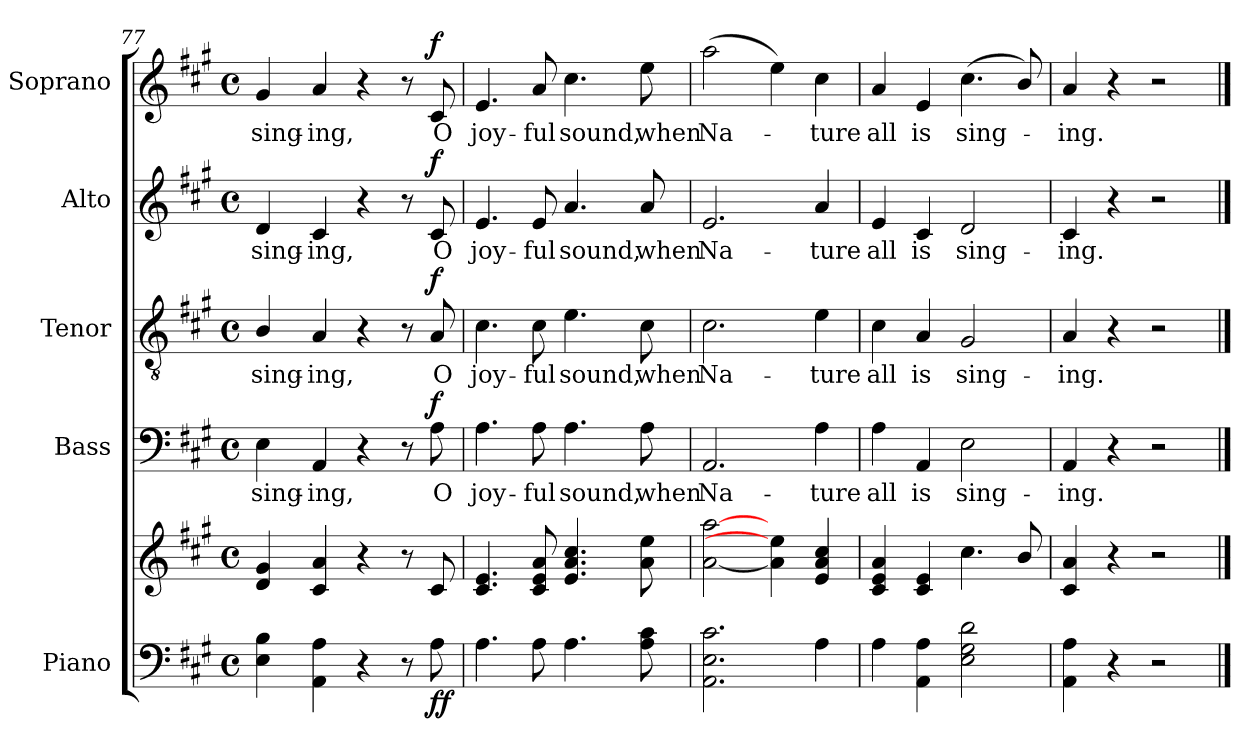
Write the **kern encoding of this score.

**kern	**kern	**dynam	**kern	**text	**dynam	**kern	**text	**dynam	**kern	**text	**dynam	**kern	**text	**dynam
*part5	*part5	*part5	*part4	*part4	*part4	*part3	*part3	*part3	*part2	*part2	*part2	*part1	*part1	*part1
*staff6	*staff5	*staff5/6	*staff4	*staff4	*staff4	*staff3	*staff3	*staff3	*staff2	*staff2	*staff2	*staff1	*staff1	*staff1
*I"Piano	*	*	*I"Bass	*	*	*I"Tenor	*	*	*I"Alto	*	*	*I"Soprano	*	*
*	*	*	*I'B	*	*	*I'T	*	*	*I'a	*	*	*I'S	*	*
*clefF4	*clefG2	*	*clefF4	*	*	*clefGv2	*	*	*clefG2	*	*	*clefG2	*	*
*k[f#c#g#]	*k[f#c#g#]	*	*k[f#c#g#]	*	*	*k[f#c#g#]	*	*	*k[f#c#g#]	*	*	*k[f#c#g#]	*	*
*A:	*A:	*	*A:	*	*	*A:	*	*	*A:	*	*	*A:	*	*
*M4/4	*M4/4	*	*M4/4	*	*	*M4/4	*	*	*M4/4	*	*	*M4/4	*	*
*met(c)	*met(c)	*	*met(c)	*	*	*met(c)	*	*	*met(c)	*	*	*met(c)	*	*
=77	=77	=77	=77	=77	=77	=77	=77	=77	=77	=77	=77	=77	=77	=77
!	!	!	!	!LO:LY:b	!	!	!LO:LY:b	!	!	!LO:LY:b	!	!	!LO:LY:b	!
4E 4B	4d 4g#	.	4E	sing-	.	4B/	sing-	.	4d	sing-	.	4g#	sing-	.
!	!	!	!	!LO:LY:b	!	!	!LO:LY:b	!	!	!LO:LY:b	!	!	!LO:LY:b	!
4AA 4A	4c# 4a	.	4AA	-ing,	.	4A	-ing,	.	4c#	-ing,	.	4a	-ing,	.
4r	4r	.	4r	.	.	4r	.	.	4r	.	.	4r	.	.
8r	8r	.	8r	.	.	8r	.	.	8r	.	.	8r	.	.
!	!	!LO:DY:b=2	!	!LO:LY:b	!	!	!LO:LY:b	!	!	!LO:LY:b	!	!	!LO:LY:b	!
!	!	!LO:DY:n=1:b	!	!	!LO:DY:b	!	!	!LO:DY:b	!	!	!LO:DY:b	!	!	!LO:DY:b
8A	8c#	f f	8A	O	f	8A	O	f	8c#	O	f	8c#	O	f
=78	=78	=78	=78	=78	=78	=78	=78	=78	=78	=78	=78	=78	=78	=78
!	!	!	!	!LO:LY:b	!	!	!LO:LY:b	!	!	!LO:LY:b	!	!	!LO:LY:b	!
4.A	4.c# 4.e	.	4.A	joy-	.	4.c#	joy-	.	4.e	joy-	.	4.e	joy-	.
!	!	!	!	!LO:LY:b	!	!	!LO:LY:b	!	!	!LO:LY:b	!	!	!LO:LY:b	!
8A	8c# 8e 8a	.	8A	-ful	.	8c#	-ful	.	8e	-ful	.	8a	-ful	.
!	!	!	!	!LO:LY:b	!	!	!LO:LY:b	!	!	!LO:LY:b	!	!	!LO:LY:b	!
4.A	4.e 4.a 4.cc#	.	4.A	sound,	.	4.e	sound,	.	4.a	sound,	.	4.cc#	sound,	.
!	!	!	!	!LO:LY:b	!	!	!LO:LY:b	!	!	!LO:LY:b	!	!	!LO:LY:b	!
8A 8c#	8a 8ee	.	8A	when	.	8c#	when	.	8a	when	.	8ee	when	.
=79	=79	=79	=79	=79	=79	=79	=79	=79	=79	=79	=79	=79	=79	=79
!	!	!	!	!LO:LY:b	!	!	!LO:LY:b	!	!	!LO:LY:b	!	!	!LO:LY:b	!
2.AA 2.E 2.c#	[2a [2aa	.	2.AA	Na-	.	2.c#	Na-	.	2.e	Na-	.	(>2aa	Na-	.
.	4a] 4ee]	.	.	.	.	.	.	.	.	.	.	4ee)	.	.
!	!	!	!	!LO:LY:b	!	!	!LO:LY:b	!	!	!LO:LY:b	!	!	!LO:LY:b	!
4A	4e 4a 4cc#	.	4A	-ture	.	4e	-ture	.	4a	-ture	.	4cc#	ture	.
=80	=80	=80	=80	=80	=80	=80	=80	=80	=80	=80	=80	=80	=80	=80
!	!	!	!	!LO:LY:b	!	!	!LO:LY:b	!	!	!LO:LY:b	!	!	!LO:LY:b	!
4A	4c# 4e 4a	.	4A	all	.	4c#	all	.	4e	all	.	4a	all	.
!	!	!	!	!LO:LY:b	!	!	!LO:LY:b	!	!	!LO:LY:b	!	!	!LO:LY:b	!
4AA 4A	4c# 4e	.	4AA	is	.	4A	is	.	4c#	is	.	4e	is	.
!	!	!	!	!LO:LY:b	!	!	!LO:LY:b	!	!	!LO:LY:b	!	!	!LO:LY:b	!
2E 2G# 2d	4.cc#	.	2E	sing-	.	2G#	sing-	.	2d	sing-	.	(>4.cc#	sing-	.
.	8b/	.	.	.	.	.	.	.	.	.	.	8b/)	.	.
=81	=81	=81	=81	=81	=81	=81	=81	=81	=81	=81	=81	=81	=81	=81
!	!	!	!	!LO:LY:b	!	!	!LO:LY:b	!	!	!LO:LY:b	!	!	!LO:LY:b	!
4AA 4A	4c# 4a	.	4AA	-ing.	.	4A	-ing.	.	4c#	-ing.	.	4a	ing.	.
4r	4r	.	4r	.	.	4r	.	.	4r	.	.	4r	.	.
2r	2r	.	2r	.	.	2r	.	.	2r	.	.	2r	.	.
==	==	==	==	==	==	==	==	==	==	==	==	==	==	==
*-	*-	*-	*-	*-	*-	*-	*-	*-	*-	*-	*-	*-	*-	*-
